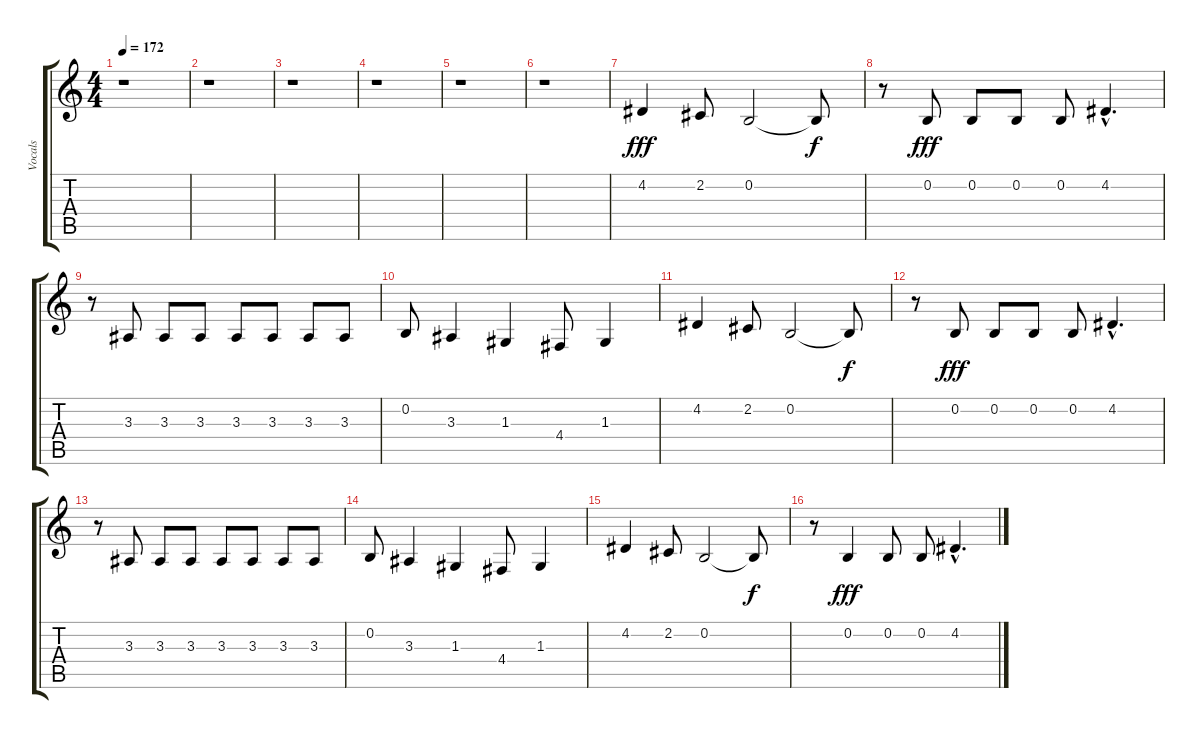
\track ("Vocals" "Vocals") {instrument englishhorn}
\staff {score tabs}
\tuning (E4 B3 G3 D3 A2 E2) {hide}
\ts (4 4)
\tempo 172
\clef g2
\ks c
r.1{dy f} |
r.1 |
r.1 |
r.1 |
r.1 |
r.1 |
4.2.4{dy fff} 2.2.8 0.2.2 0.2{t}.8{dy f} |
r.8 0.2.8{dy fff} 0.2.8 0.2.8 0.2.8 4.2{hac}.4{d} |
r.8 3.3.8 3.3.8 3.3.8 3.3.8 3.3.8 3.3.8 3.3.8 |
0.2.8 3.3.4 1.3.4 4.4.8 1.3.4 |
4.2.4 2.2.8 0.2.2 0.2{t}.8{dy f} |
r.8 0.2.8{dy fff} 0.2.8 0.2.8 0.2.8 4.2{hac}.4{d} |
r.8 3.3.8 3.3.8 3.3.8 3.3.8 3.3.8 3.3.8 3.3.8 |
0.2.8 3.3.4 1.3.4 4.4.8 1.3.4 |
4.2.4 2.2.8 0.2.2 0.2{t}.8{dy f} |
r.8 0.2.4{dy fff} 0.2.8 0.2.8 4.2{hac}.4{d}
